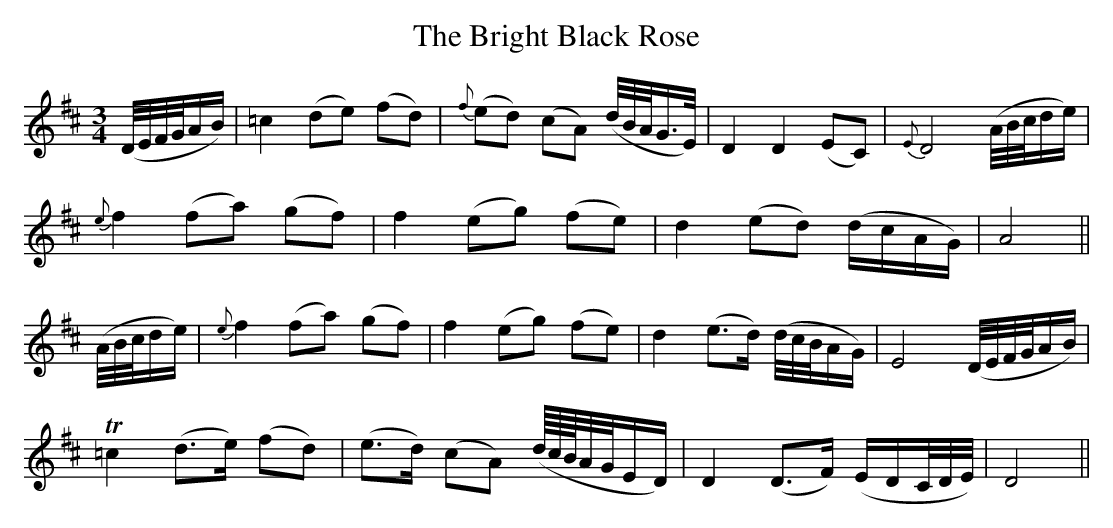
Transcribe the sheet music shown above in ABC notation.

X:1
T: The Bright Black Rose
M: 3/4
L: 1/8
K: D
(D/4E/4F/4G/4A/B/)|=c2 (de) (fd)|{f}(ed) (cA) (d/4B/4A/4G3/4E/4)|D2 D2 (EC)|{E}D4 (A/4B/4c/4d/e/)|
{e}f2 (fa) (gf)|f2 (eg) (fe)|d2 (ed) (d/c/A/G/)|A4||
(A/4B/4c/4d/e/)|{e}f2 (fa) (gf)|f2 (eg) (fe)|d2 (e>d) (d/4c/4B/4A/G/)|E4 (D/4E/4F/4G/4A/B/)|
T=c2 (d>e) (fd)|(e>d) (cA) (d/8c/8B/8A/4G/4E/D/)|D2 (D>F) (E/D/C/4D/4E/4)|D4||
